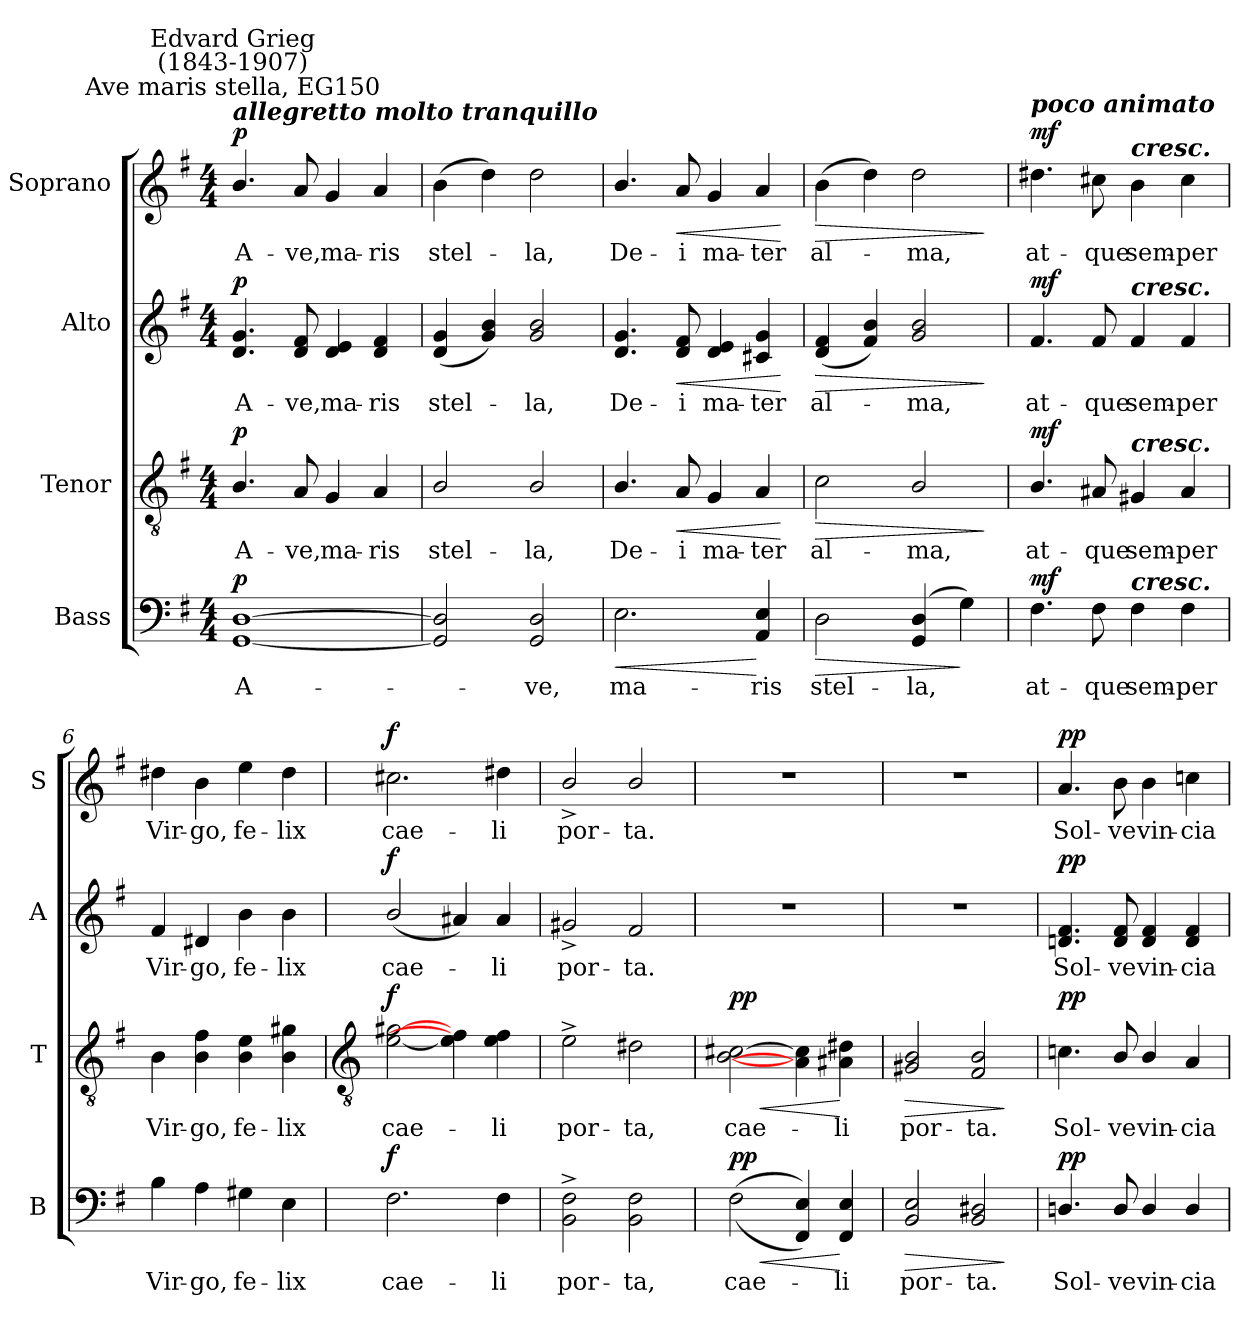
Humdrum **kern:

**kern	**text	**dynam	**kern	**text	**dynam	**kern	**text	**dynam	**kern	**text	**dynam
*part4	*part4	*part4	*part3	*part3	*part3	*part2	*part2	*part2	*part1	*part1	*part1
*staff4	*staff4	*staff4	*staff3	*staff3	*staff3	*staff2	*staff2	*staff2	*staff1	*staff1	*staff1
*I"Bass	*	*	*I"Tenor	*	*	*I"Alto	*	*	*I"Soprano	*	*
*I'B	*	*	*I'T	*	*	*I'A	*	*	*I'S	*	*
*clefF4	*	*	*clefGv2	*	*	*clefG2	*	*	*clefG2	*	*
*k[f#]	*	*	*k[f#]	*	*	*k[f#]	*	*	*k[f#]	*	*
*G:	*	*	*G:	*	*	*G:	*	*	*G:	*	*
*M4/4	*	*	*M4/4	*	*	*M4/4	*	*	*M4/4	*	*
=1	=1	=1	=1	=1	=1	=1	=1	=1	=1	=1	=1
!	!	!	!	!	!	!	!	!	!LO:TX:a:Bi:t=allegretto molto tranquillo	!	!
!	!	!	!	!	!	!	!	!	!LO:TX:a:cj:t=Ave maris stella, EG150	!	!
!	!	!	!	!	!	!	!	!	!LO:TX:a:cj:t=Edvard Grieg\n(1843-1907)	!	!
!	!LO:LY:b	!LO:DY:b	!	!LO:LY:b	!LO:DY:b	!	!LO:LY:b	!LO:DY:b	!	!LO:LY:b	!LO:DY:b
[1GG [1D	A-	p	4.B/	A-	p	4.d 4.g	A-	p	4.b/	A-	p
!	!	!	!	!LO:LY:b	!	!	!LO:LY:b	!	!	!LO:LY:b	!
.	.	.	8A	-ve,	.	8d 8f#	-ve,	.	8a	-ve,	.
!	!	!	!	!LO:LY:b	!	!	!LO:LY:b	!	!	!LO:LY:b	!
.	.	.	4G	ma-	.	4d 4e	ma-	.	4g	ma-	.
!	!	!	!	!LO:LY:b	!	!	!LO:LY:b	!	!	!LO:LY:b	!
.	.	.	4A	-ris	.	4d 4f#	-ris	.	4a	-ris	.
=2	=2	=2	=2	=2	=2	=2	=2	=2	=2	=2	=2
!	!	!	!	!LO:LY:b	!	!	!LO:LY:b	!	!	!LO:LY:b	!
2GG] 2D]	.	.	2B/	stel-	.	(<4d 4g	stel-	.	(>4b	stel-	.
.	.	.	.	.	.	4g 4b)	.	.	4dd)	.	.
!	!LO:LY:b	!	!	!LO:LY:b	!	!	!LO:LY:b	!	!	!LO:LY:b	!
2GG 2D	ve,	.	2B/	-la,	.	2g 2b	la,	.	2dd	-la,	.
=3	=3	=3	=3	=3	=3	=3	=3	=3	=3	=3	=3
!	!LO:LY:b	!LO:HP:b	!	!LO:LY:b	!	!	!LO:LY:b	!	!	!LO:LY:b	!
2.E	ma-	<	4.B/	De-	.	4.d 4.g	De-	.	4.b/	De-	.
!	!	!	!	!LO:LY:b	!LO:HP:b	!	!LO:LY:b	!LO:HP:b	!	!LO:LY:b	!LO:HP:b
.	.	.	8A	-i	<	8d 8f#	-i	<	8a	-i	<
!	!	!	!	!LO:LY:b	!	!	!LO:LY:b	!	!	!LO:LY:b	!
.	.	.	4G	ma-	.	4d 4e	ma-	.	4g	ma-	.
!	!LO:LY:b	!	!	!LO:LY:b	!	!	!LO:LY:b	!	!	!LO:LY:b	!
4AA 4E	-ris	[	4A	-ter	.	4c#X 4g	-ter	.	4a	-ter	.
.	.	.	.	.	[	.	.	[	.	.	[
=4	=4	=4	=4	=4	=4	=4	=4	=4	=4	=4	=4
!	!LO:LY:b	!LO:HP:b	!	!LO:LY:b	!LO:HP:b	!	!LO:LY:b	!LO:HP:b	!	!LO:LY:b	!LO:HP:b
2D	stel-	>	2c	al-	>	(<4d 4f#	al-	>	(>4b	al-	>
.	.	.	.	.	.	4f# 4b)	.	.	4dd)	.	.
!	!LO:LY:b	!	!	!LO:LY:b	!	!	!LO:LY:b	!	!	!LO:LY:b	!
(4GG 4D	-la,	.	2B/	-ma,	.	2g 2b	ma,	.	2dd	ma,	.
4G)	.	]	.	.	.	.	.	.	.	.	.
.	.	.	.	.	]	.	.	]	.	.	]
=5	=5	=5	=5	=5	=5	=5	=5	=5	=5	=5	=5
!	!	!	!	!	!	!	!	!	!LO:TX:a:Bi:t=poco animato	!	!
!	!LO:LY:b	!LO:DY:b	!	!LO:LY:b	!LO:DY:b	!	!LO:LY:b	!LO:DY:b	!	!LO:LY:b	!LO:DY:b
4.F#	at-	mf	4.B/	at-	mf	4.f#	at-	mf	4.dd#X	at-	mf
!	!LO:LY:b	!	!	!LO:LY:b	!	!	!LO:LY:b	!	!	!LO:LY:b	!
8F#	-que	.	8A#X	-que	.	8f#	-que	.	8cc#X	-que	.
!	!	!	!	!	!	!	!	!	!LO:TX:a:Bi:t=cresc.	!	!
!	!	!	!	!	!	!LO:TX:a:Bi:t=cresc.	!	!	!	!	!
!	!	!	!LO:TX:a:Bi:t=cresc.	!	!	!	!	!	!	!	!
!LO:TX:a:Bi:t=cresc.	!	!	!	!	!	!	!	!	!	!	!
!	!LO:LY:b	!	!	!LO:LY:b	!	!	!LO:LY:b	!	!	!LO:LY:b	!
4F#	sem-	.	4G#X	sem-	.	4f#	sem-	.	4b	sem-	.
!	!LO:LY:b	!	!	!LO:LY:b	!	!	!LO:LY:b	!	!	!LO:LY:b	!
4F#	-per	.	4A#	-per	.	4f#	-per	.	4cc#	-per	.
=6	=6	=6	=6	=6	=6	=6	=6	=6	=6	=6	=6
!	!LO:LY:b	!	!	!LO:LY:b	!	!	!LO:LY:b	!	!	!LO:LY:b	!
4B	Vir-	.	4B	Vir-	.	4f#	Vir-	.	4dd#X	Vir-	.
!	!LO:LY:b	!	!	!LO:LY:b	!	!	!LO:LY:b	!	!	!LO:LY:b	!
4A	-go,	.	4B 4f#	-go,	.	4d#X	-go,	.	4b	-go,	.
!	!LO:LY:b	!	!	!LO:LY:b	!	!	!LO:LY:b	!	!	!LO:LY:b	!
4G#X	fe-	.	4B 4e	fe-	.	4b	fe-	.	4ee	fe-	.
!	!LO:LY:b	!	!	!LO:LY:b	!	!	!LO:LY:b	!	!	!LO:LY:b	!
4E	-lix	.	4B 4g#X	-lix	.	4b	-lix	.	4dd#	-lix	.
!!LO:LB:g=z
=7	=7	=7	=7	=7	=7	=7	=7	=7	=7	=7	=7
*	*	*	*clefGv2	*	*	*	*	*	*	*	*
!	!LO:LY:b	!LO:DY:b	!	!LO:LY:b	!LO:DY:b	!	!LO:LY:b	!LO:DY:b	!	!LO:LY:b	!LO:DY:b
2.F#	cae-	f	[2e [2g#X	cae-	f	(<2b/	cae-	f	2.cc#X	cae-	f
.	.	.	4e] 4f#]	.	.	4a#X)	.	.	.	.	.
!	!LO:LY:b	!	!	!LO:LY:b	!	!	!LO:LY:b	!	!	!LO:LY:b	!
4F#	-li	.	4e 4f#	li	.	4a#	li	.	4dd#X	-li	.
=8	=8	=8	=8	=8	=8	=8	=8	=8	=8	=8	=8
!	!LO:LY:b	!	!	!LO:LY:b	!	!	!LO:LY:b	!	!	!LO:LY:b	!
2BB^ 2F#^	por-	.	2e^	por-	.	2g#X^	por-	.	2b^/	por-	.
!	!LO:LY:b	!	!	!LO:LY:b	!	!	!LO:LY:b	!	!	!LO:LY:b	!
2BB 2F#	-ta,	.	2d#X	-ta,	.	2f#	-ta.	.	2b/	-ta.	.
=9	=9	=9	=9	=9	=9	=9	=9	=9	=9	=9	=9
!	!LO:LY:b	!LO:HP:b	!	!LO:LY:b	!LO:HP:b	!	!	!	!	!	!
!	!	!LO:DY:n=1:b	!	!	!LO:DY:n=1:b	!	!	!	!	!	!
((2F#	cae-	< pp	[2B [2c#X	cae-	< pp	1r	.	.	1r	.	.
4FF# 4E))	.	.	4A#] 4c#]	.	.	.	.	.	.	.	.
!	!LO:LY:b	!	!	!LO:LY:b	!	!	!	!	!	!	!
4FF# 4E	li	[	4A# 4d#X	li	[	.	.	.	.	.	.
=10	=10	=10	=10	=10	=10	=10	=10	=10	=10	=10	=10
!	!LO:LY:b	!LO:HP:b	!	!LO:LY:b	!LO:HP:b	!	!	!	!	!	!
2BB 2E	por-	>	2G#X 2B	por-	>	1r	.	.	1r	.	.
!	!LO:LY:b	!	!	!LO:LY:b	!	!	!	!	!	!	!
2BB 2D#X	-ta.	.	2F# 2B	-ta.	.	.	.	.	.	.	.
.	.	]	.	.	]	.	.	.	.	.	.
=11	=11	=11	=11	=11	=11	=11	=11	=11	=11	=11	=11
!	!LO:LY:b	!LO:DY:b	!	!LO:LY:b	!LO:DY:b	!	!LO:LY:b	!LO:DY:b	!	!LO:LY:b	!LO:DY:b
4.Dn/	Sol-	pp	4.cn	Sol-	pp	4.dn 4.f#	Sol-	pp	4.a	Sol-	pp
!	!LO:LY:b	!	!	!LO:LY:b	!	!	!LO:LY:b	!	!	!LO:LY:b	!
8D/	-ve	.	8B/	-ve	.	8d 8f#	-ve	.	8b	-ve	.
!	!LO:LY:b	!	!	!LO:LY:b	!	!	!LO:LY:b	!	!	!LO:LY:b	!
4D/	vin-	.	4B/	vin-	.	4d 4f#	vin-	.	4b	vin-	.
!	!LO:LY:b	!	!	!LO:LY:b	!	!	!LO:LY:b	!	!	!LO:LY:b	!
4D/	-cia	.	4A	-cia	.	4d 4f#	-cia	.	4ccn	-cia	.
=	=	=	=	=	=	=	=	=	=	=	=
*-	*-	*-	*-	*-	*-	*-	*-	*-	*-	*-	*-
